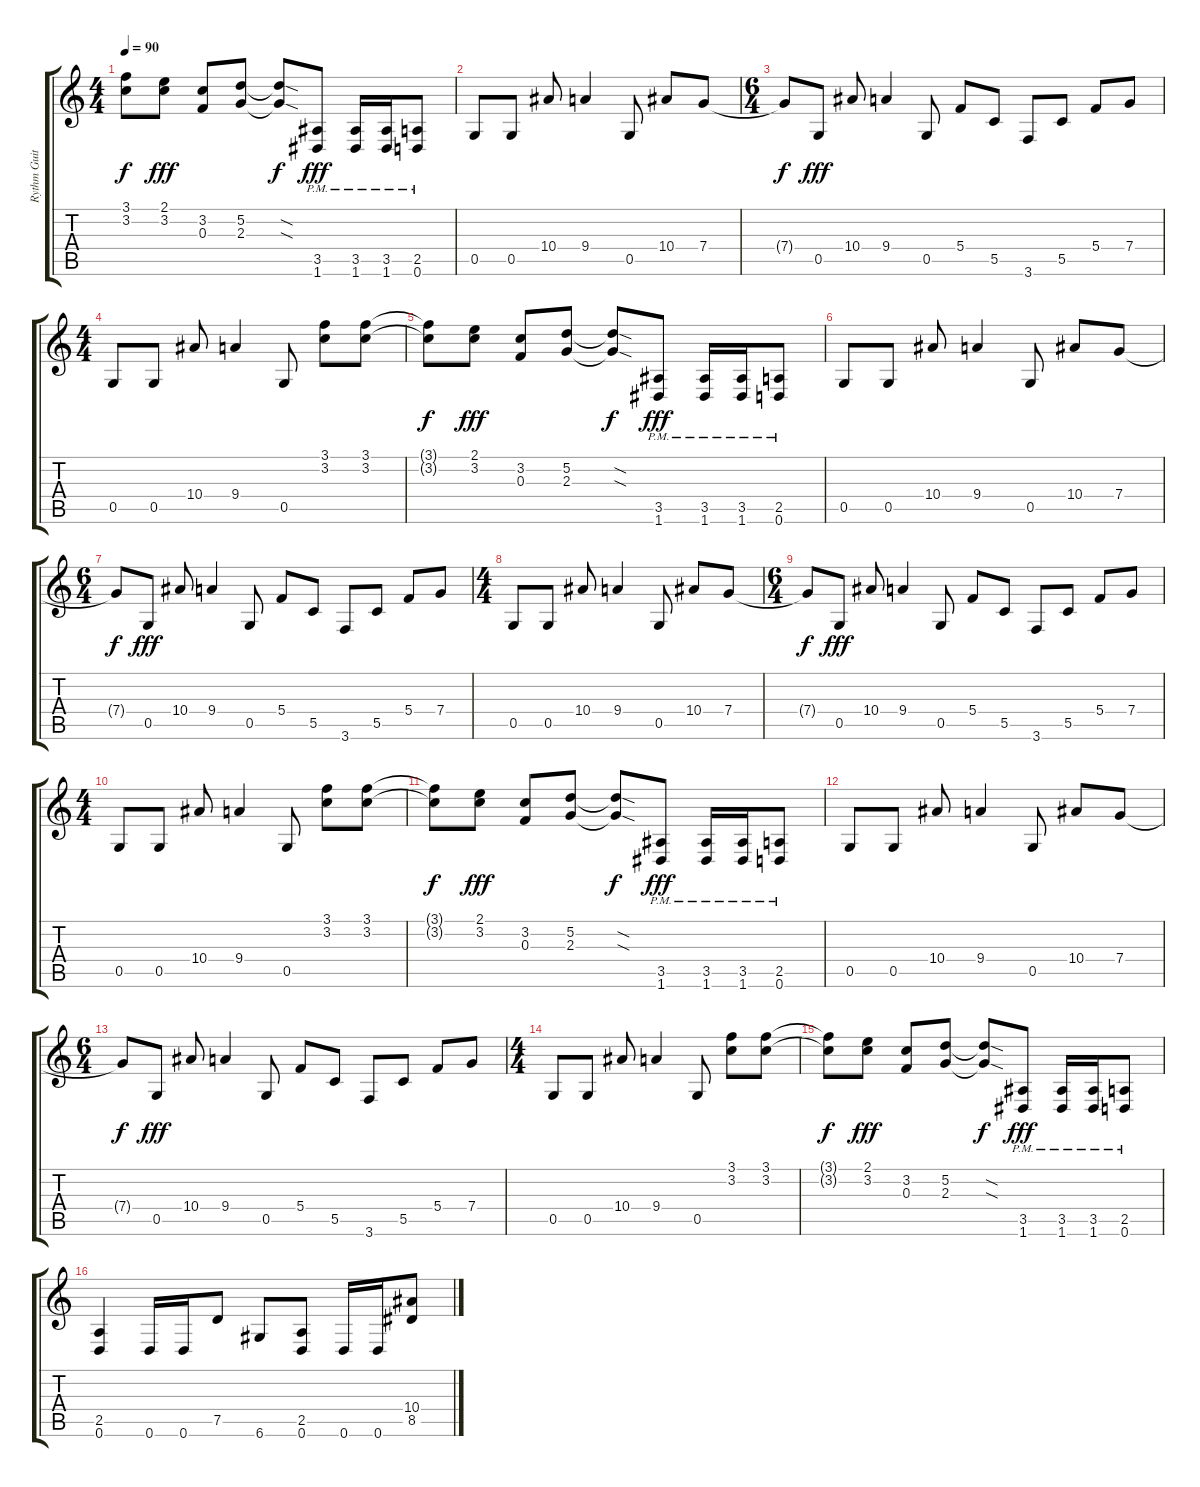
\track ("Rythm Guitar R" "Rythm Guit") {instrument distortionguitar}
\staff {score tabs}
\tuning (D4 A3 F3 C3 G2 D2) {hide}
\ts (4 4)
\tempo 90
\clef g2
\ks c
(3.1{t} 3.2{t}).8{dy f} (2.1 3.2).8{dy fff} (3.2 0.3).8 (5.2 2.3).8 (5.2{sod t} 2.3{sod t}).8{dy f} (3.5{pm} 1.6{pm}).8{dy fff} (3.5{pm} 1.6{pm}).16 (3.5{pm} 1.6{pm}).16 (2.5{pm} 0.6{pm}).8 |
0.5.8 0.5.8 10.4.8 9.4.4 0.5.8 10.4.8 7.4.8 |
\ts (6 4)
7.4{t}.8{dy f} 0.5.8{dy fff} 10.4.8 9.4.4 0.5.8 5.4.8 5.5.8 3.6.8 5.5.8 5.4.8 7.4.8 |
\ts (4 4)
0.5.8 0.5.8 10.4.8 9.4.4 0.5.8 (3.1 3.2).8 (3.1 3.2).8 |
(3.1{t} 3.2{t}).8{dy f} (2.1 3.2).8{dy fff} (3.2 0.3).8 (5.2 2.3).8 (5.2{sod t} 2.3{sod t}).8{dy f} (3.5{pm} 1.6{pm}).8{dy fff} (3.5{pm} 1.6{pm}).16 (3.5{pm} 1.6{pm}).16 (2.5{pm} 0.6{pm}).8 |
0.5.8 0.5.8 10.4.8 9.4.4 0.5.8 10.4.8 7.4.8 |
\ts (6 4)
7.4{t}.8{dy f} 0.5.8{dy fff} 10.4.8 9.4.4 0.5.8 5.4.8 5.5.8 3.6.8 5.5.8 5.4.8 7.4.8 |
\ts (4 4)
0.5.8 0.5.8 10.4.8 9.4.4 0.5.8 10.4.8 7.4.8 |
\ts (6 4)
7.4{t}.8{dy f} 0.5.8{dy fff} 10.4.8 9.4.4 0.5.8 5.4.8 5.5.8 3.6.8 5.5.8 5.4.8 7.4.8 |
\ts (4 4)
0.5.8 0.5.8 10.4.8 9.4.4 0.5.8 (3.1 3.2).8 (3.1 3.2).8 |
(3.1{t} 3.2{t}).8{dy f} (2.1 3.2).8{dy fff} (3.2 0.3).8 (5.2 2.3).8 (5.2{sod t} 2.3{sod t}).8{dy f} (3.5{pm} 1.6{pm}).8{dy fff} (3.5{pm} 1.6{pm}).16 (3.5{pm} 1.6{pm}).16 (2.5{pm} 0.6{pm}).8 |
0.5.8 0.5.8 10.4.8 9.4.4 0.5.8 10.4.8 7.4.8 |
\ts (6 4)
7.4{t}.8{dy f} 0.5.8{dy fff} 10.4.8 9.4.4 0.5.8 5.4.8 5.5.8 3.6.8 5.5.8 5.4.8 7.4.8 |
\ts (4 4)
0.5.8 0.5.8 10.4.8 9.4.4 0.5.8 (3.1 3.2).8 (3.1 3.2).8 |
(3.1{t} 3.2{t}).8{dy f} (2.1 3.2).8{dy fff} (3.2 0.3).8 (5.2 2.3).8 (5.2{sod t} 2.3{sod t}).8{dy f} (3.5{pm} 1.6{pm}).8{dy fff} (3.5{pm} 1.6{pm}).16 (3.5{pm} 1.6{pm}).16 (2.5{pm} 0.6{pm}).8 |
(2.5 0.6).4 0.6.16 0.6.16 7.5.8 6.6.8 (2.5 0.6).8 0.6.16 0.6.16 (10.4 8.5).8
